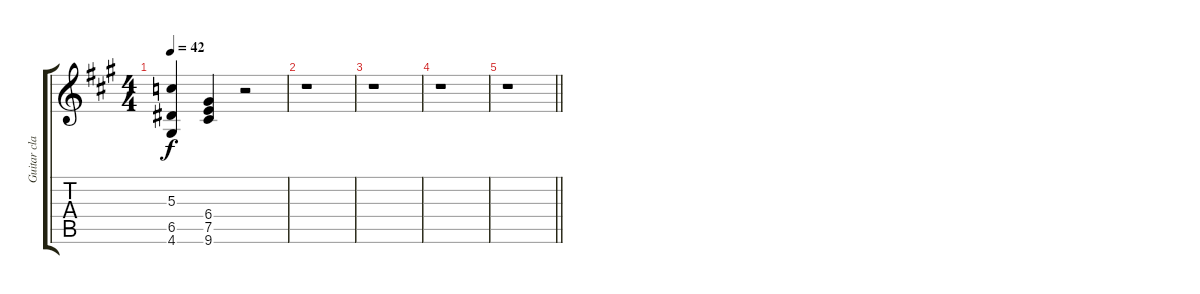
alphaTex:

\track ("Guitar classic 2" "Guitar cla") {instrument acousticguitarnylon}
\staff {score tabs}
\tuning (E4 B3 G3 D3 A2 E2) {hide}
\ts (4 4)
\tempo 42
\clef g2
\ks a
(5.3 6.5 4.6).4{dy f} (6.4 7.5 9.6).4 r.2 |
r.1 |
r.1 |
r.1 |
\barLineRight lightlight
r.1
